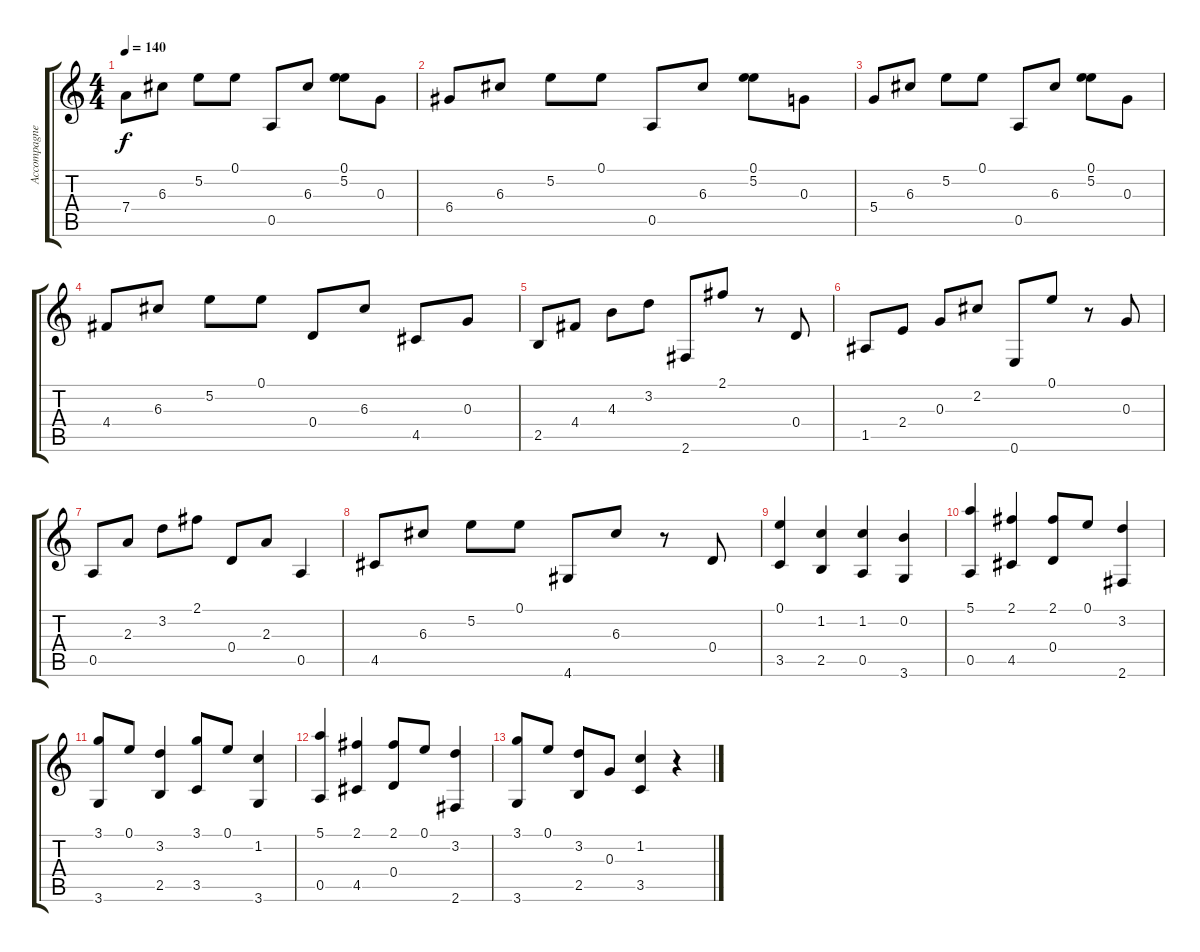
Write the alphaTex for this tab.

\track ("Accompagnement" "Accompagne") {instrument acousticguitarsteel}
\staff {score tabs}
\tuning (E4 B3 G3 D3 A2 E2) {hide}
\ts (4 4)
\tempo 140
\clef g2
\ks c
7.4.8{dy f instrument acousticguitarsteel} 6.3.8 5.2.8 0.1.8 0.5.8 6.3.8 (0.1 5.2).8 0.3.8 |
6.4.8 6.3.8 5.2.8 0.1.8 0.5.8 6.3.8 (0.1 5.2).8 0.3.8 |
5.4.8 6.3.8 5.2.8 0.1.8 0.5.8 6.3.8 (0.1 5.2).8 0.3.8 |
4.4.8 6.3.8 5.2.8 0.1.8 0.4.8 6.3.8 4.5.8 0.3.8 |
2.5.8 4.4.8 4.3.8 3.2.8 2.6.8 2.1.8 r.8 0.4.8 |
1.5.8 2.4.8 0.3.8 2.2.8 0.6.8 0.1.8 r.8 0.3.8 |
0.5.8 2.3.8 3.2.8 2.1.8 0.4.8 2.3.8 0.5.4 |
4.5.8 6.3.8 5.2.8 0.1.8 4.6.8 6.3.8 r.8 0.4.8 |
(0.1 3.5).4 (1.2 2.5).4 (1.2 0.5).4 (0.2 3.6).4 |
(5.1 0.5).4 (2.1 4.5).4 (2.1 0.4).8 0.1.8 (3.2 2.6).4 |
(3.1 3.6).8 0.1.8 (3.2 2.5).4 (3.1 3.5).8 0.1.8 (1.2 3.6).4 |
(5.1 0.5).4 (2.1 4.5).4 (2.1 0.4).8 0.1.8 (3.2 2.6).4 |
(3.1 3.6).8 0.1.8 (3.2 2.5).8 0.3.8 (1.2 3.5).4 r.4
